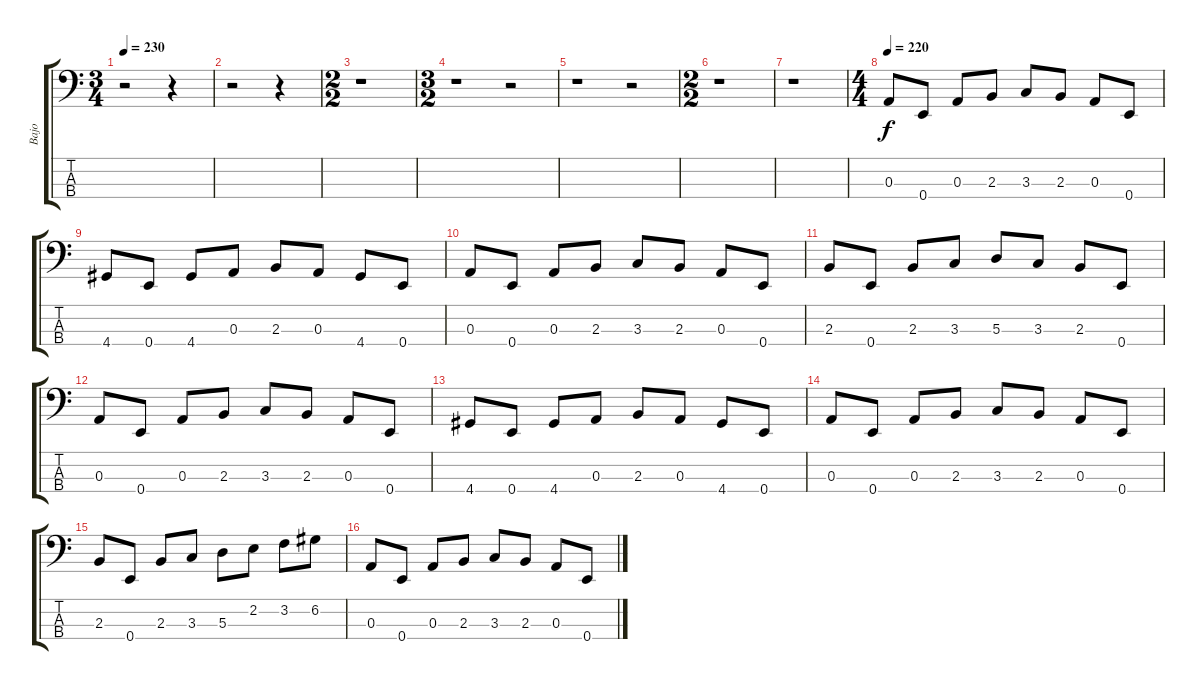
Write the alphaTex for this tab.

\track ("Bajo" "Bajo") {instrument electricbassfinger}
\staff {score tabs}
\tuning (G2 D2 A1 E1) {hide}
\ts (3 4)
\tempo 230
\clef f4
\ks c
r.2{dy f} r.4 |
r.2 r.4 |
\ts (2 2)
r.1 |
\ts (3 2)
r.1 r.2 |
r.1 r.2 |
\ts (2 2)
r.1 |
r.1 |
\ts (4 4)
\tempo 220
0.3.8 0.4.8 0.3.8 2.3.8 3.3.8 2.3.8 0.3.8 0.4.8 |
4.4.8 0.4.8 4.4.8 0.3.8 2.3.8 0.3.8 4.4.8 0.4.8 |
0.3.8 0.4.8 0.3.8 2.3.8 3.3.8 2.3.8 0.3.8 0.4.8 |
2.3.8 0.4.8 2.3.8 3.3.8 5.3.8 3.3.8 2.3.8 0.4.8 |
0.3.8 0.4.8 0.3.8 2.3.8 3.3.8 2.3.8 0.3.8 0.4.8 |
4.4.8 0.4.8 4.4.8 0.3.8 2.3.8 0.3.8 4.4.8 0.4.8 |
0.3.8 0.4.8 0.3.8 2.3.8 3.3.8 2.3.8 0.3.8 0.4.8 |
2.3.8 0.4.8 2.3.8 3.3.8 5.3.8 2.2.8 3.2.8 6.2.8 |
0.3.8 0.4.8 0.3.8 2.3.8 3.3.8 2.3.8 0.3.8 0.4.8
